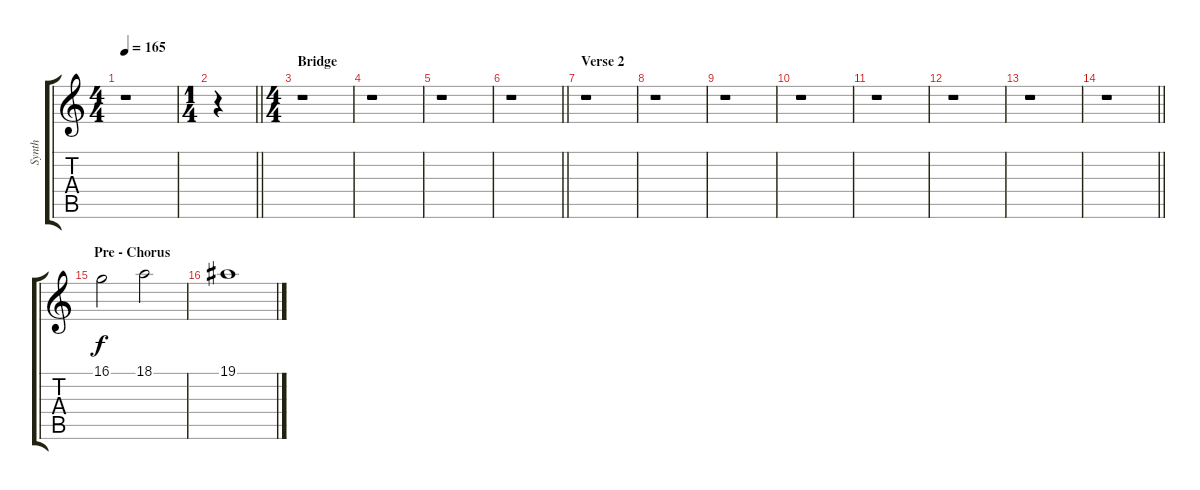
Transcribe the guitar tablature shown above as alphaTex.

\track ("Synth" "Synth") {instrument stringensemble1}
\staff {score tabs}
\tuning (Eb4 Bb3 Gb3 Db3 Ab2 Eb2) {hide}
\ts (4 4)
\tempo 165
\clef g2
\ks c
r.1{dy f} |
\ts (1 4)
\barLineRight lightlight
r.4 |
\ts (4 4)
\section ("" "Bridge")
r.1 |
r.1 |
r.1 |
\barLineRight lightlight
r.1 |
\section ("" "Verse 2")
r.1 |
r.1 |
r.1 |
r.1 |
r.1 |
r.1 |
r.1 |
\barLineRight lightlight
r.1 |
\section ("" "Pre - Chorus")
16.1.2{volume 13 instrument stringensemble1} 18.1.2 |
19.1.1
